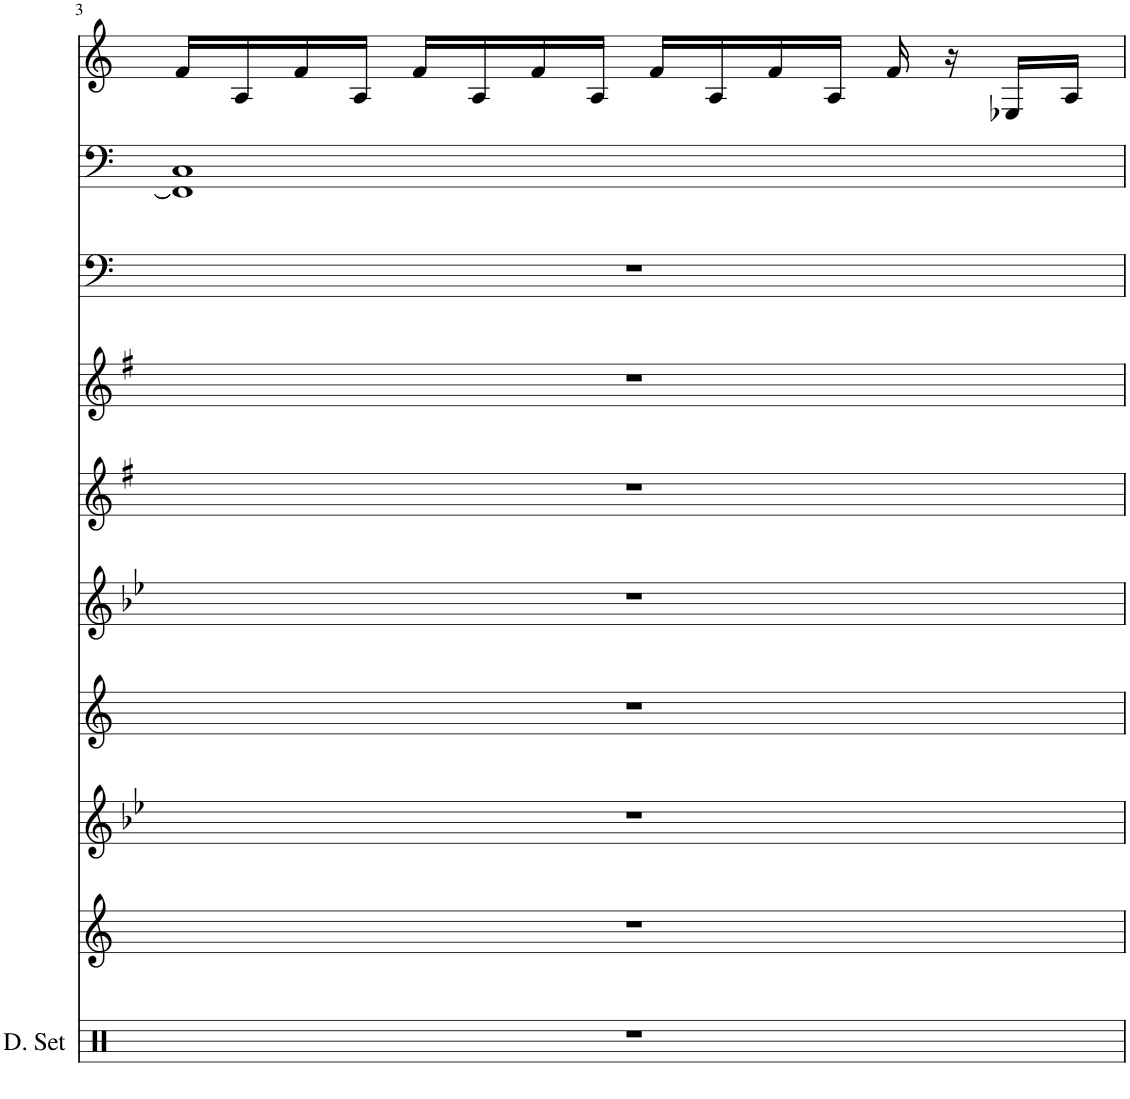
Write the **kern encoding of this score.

**kern	**kern	**kern	**kern	**kern	**kern	**kern	**kern	**kern	**kern
*part10	*part9	*part8	*part7	*part6	*part5	*part4	*part3	*part2	*part1
*staff10	*staff9	*staff8	*staff7	*staff6	*staff5	*staff4	*staff3	*staff2	*staff1
*I"Drumset	*I"Clarinet	*I"Timon/Trombone	*I"Simba/Brass	*I"Pumba/Tuba	*I"Strings	*I"Flute	*I"Voila	*I"Violin	*I"Clarinet
*I'D. Set	*I'Cl	*I'Trb	*I'Brs	*I'Tba	*I'Str	*I'Fl	*I'Vla	*I'Vln	*I'Cl
!!LO:PB:g=z
*clefX	*clefG2	*clefG2	*clefG2	*clefG2	*clefG2	*clefG2	*clefF4	*clefF4	*clefG2
*	*Trd1c2	*	*	*	*	*	*	*	*Trd1c2
*k[]	*k[]	*k[b-e-]	*k[]	*k[b-e-]	*k[f#]	*k[f#]	*k[]	*k[]	*k[]
*M4/4	*M4/4	*M4/4	*M4/4	*M4/4	*M4/4	*M4/4	*M4/4	*M4/4	*M4/4
=3	=3	=3	=3	=3	=3	=3	=3	=3	=3
1r	1r	1r	1r	1r	1r	1r	1r	1FF] 1C	16f/LL
.	.	.	.	.	.	.	.	.	16A/
.	.	.	.	.	.	.	.	.	16f/
.	.	.	.	.	.	.	.	.	16A/JJ
.	.	.	.	.	.	.	.	.	16f/LL
.	.	.	.	.	.	.	.	.	16A/
.	.	.	.	.	.	.	.	.	16f/
.	.	.	.	.	.	.	.	.	16A/JJ
.	.	.	.	.	.	.	.	.	16f/LL
.	.	.	.	.	.	.	.	.	16A/
.	.	.	.	.	.	.	.	.	16f/
.	.	.	.	.	.	.	.	.	16A/JJ
.	.	.	.	.	.	.	.	.	16f/
.	.	.	.	.	.	.	.	.	16r
.	.	.	.	.	.	.	.	.	16E-X/LL
.	.	.	.	.	.	.	.	.	16A/JJ
=	=	=	=	=	=	=	=	=	=
*-	*-	*-	*-	*-	*-	*-	*-	*-	*-
